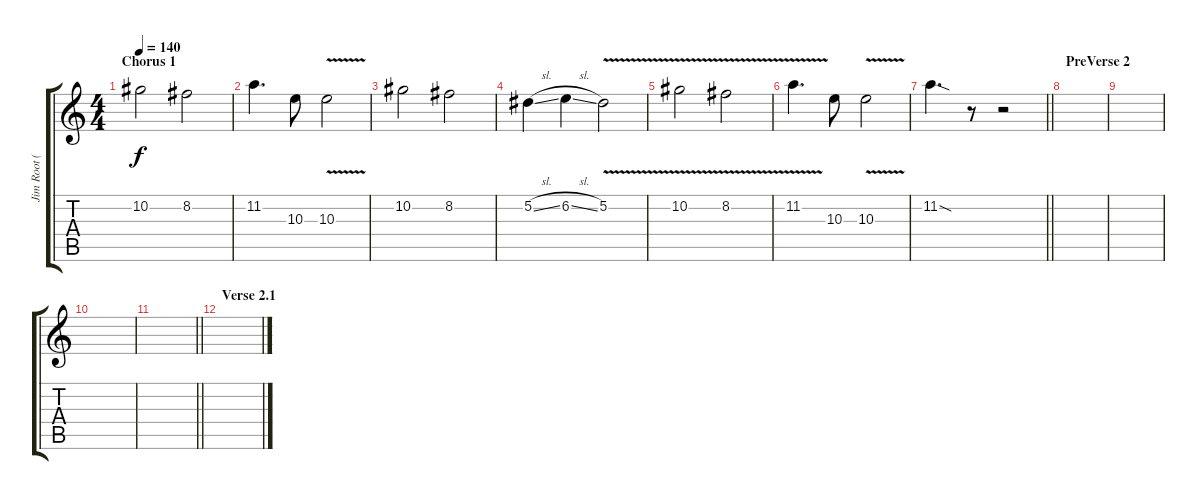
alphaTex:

\track ("Jim Root (Solo)" "Jim Root (") {instrument overdrivenguitar}
\staff {score tabs}
\tuning (Eb4 Bb3 Gb3 Db3 Ab2 Db2) {hide}
\ts (4 4)
\section ("" "Chorus 1")
\tempo 140
\clef g2
\ks c
10.2.2{dy f volume 10 instrument distortionguitar} 8.2.2 |
11.2.4{d} 10.3.8 10.3{v}.2 |
10.2.2 8.2.2 |
5.2{sl}.4 6.2{sl}.4 5.2{v}.2 |
10.2{v}.2{volume 10 instrument overdrivenguitar} 8.2{v}.2 |
11.2{v}.4{d} 10.3.8 10.3{v}.2 |
\barLineRight lightlight
11.2{sod}.4{d} r.8 r.2 |
\section ("" "PreVerse 2")
|
|
|
\barLineRight lightlight
|
\section ("" "Verse 2.1")
